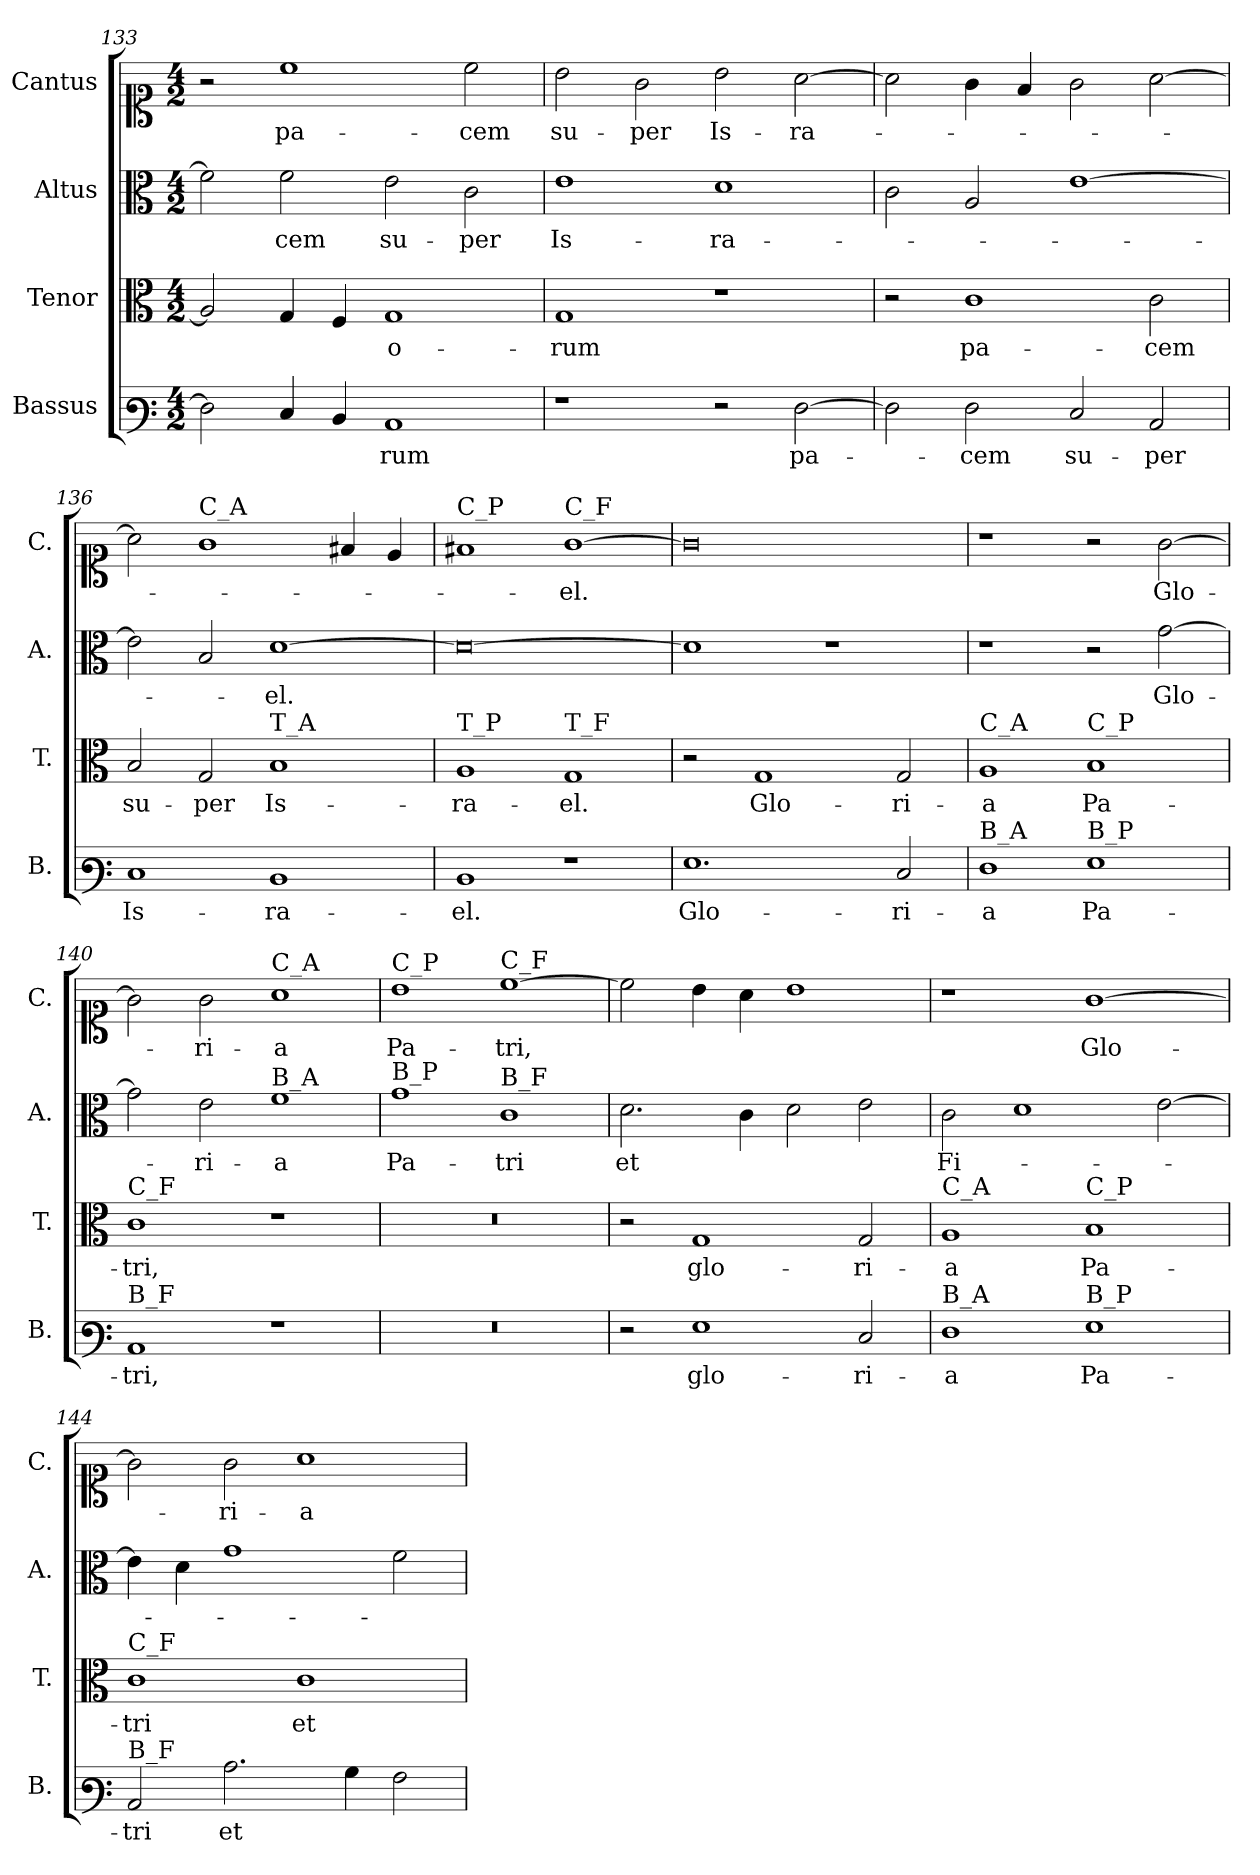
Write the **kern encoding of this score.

**kern	**text	**kern	**text	**kern	**text	**kern	**text
*part4	*part4	*part3	*part3	*part2	*part2	*part1	*part1
*staff4	*staff4	*staff3	*staff3	*staff2	*staff2	*staff1	*staff1
*I"Bassus	*	*I"Tenor	*	*I"Altus	*	*I"Cantus	*
*I'B.	*	*I'T.	*	*I'A.	*	*I'C.	*
*clefF3	*	*clefC3	*	*clefC3	*	*clefC1	*
*k[]	*	*k[]	*	*k[]	*	*k[]	*
*M4/2	*	*M4/2	*	*M4/2	*	*M4/2	*
=133	=133	=133	=133	=133	=133	=133	=133
2F\]	.	2A/]	.	2f\]	.	2r	.
4E/	.	4G/	.	2f\	-cem	1cc	pa-
4D/	.	4F/	.	.	.	.	.
1C	-rum	1G	-o-	2e\	su-	.	.
.	.	.	.	2c\	-per	2cc\	-cem
=134	=134	=134	=134	=134	=134	=134	=134
1r	.	1G	-rum	1e	Is-	2b\	su-
.	.	.	.	.	.	2g\	-per
2r	.	1r	.	1d	-ra-	2b\	Is-
[2F\	pa-	.	.	.	.	[2a\	-ra-
=135	=135	=135	=135	=135	=135	=135	=135
2F\]	.	2r	.	2c\	.	2a\]	.
2F\	-cem	1c	pa-	2A/	.	4g\	.
.	.	.	.	.	.	4f/	.
2E/	su-	.	.	[1e	.	2g\	.
2C/	-per	2c\	-cem	.	.	[2a\	.
!!LO:LB:g=z
=136	=136	=136	=136	=136	=136	=136	=136
1E	Is-	2B/	su-	2e\]	.	2a\]	.
!	!	!	!	!	!	!LO:TX:a:t=C_A	!
.	.	2G/	-per	2B/	.	1g	.
!	!	!LO:TX:a:t=T_A	!	!	!	!	!
1D	-ra-	1B	Is-	[1d	-el.	.	.
.	.	.	.	.	.	4f#X/	.
.	.	.	.	.	.	4e/	.
=137	=137	=137	=137	=137	=137	=137	=137
!	!	!	!	!	!	!LO:TX:a:t=C_P	!
!	!	!LO:TX:a:t=T_P	!	!	!	!	!
1D	-el.	1A	-ra-	0d_	.	1f#X	.
!	!	!	!	!	!	!LO:TX:a:t=C_F	!
!	!	!LO:TX:a:t=T_F	!	!	!	!	!
1r	.	1G	-el.	.	.	[1g	-el.
=138	=138	=138	=138	=138	=138	=138	=138
1.G	Glo-	2r	.	1d]	.	0g]	.
.	.	1G	Glo-	.	.	.	.
.	.	.	.	1r	.	.	.
2E/	-ri-	2G/	-ri-	.	.	.	.
=139	=139	=139	=139	=139	=139	=139	=139
!	!	!LO:TX:a:t=C_A	!	!	!	!	!
!LO:TX:a:t=B_A	!	!	!	!	!	!	!
1F	-a	1A	-a	1r	.	1r	.
!	!	!LO:TX:a:t=C_P	!	!	!	!	!
!LO:TX:a:t=B_P	!	!	!	!	!	!	!
1G	Pa-	1B	Pa-	2r	.	2r	.
.	.	.	.	[2g\	Glo-	[2g\	Glo-
=140	=140	=140	=140	=140	=140	=140	=140
!	!	!LO:TX:a:t=C_F	!	!	!	!	!
!LO:TX:a:t=B_F	!	!	!	!	!	!	!
1C	-tri,	1c	-tri,	2g\]	.	2g\]	.
.	.	.	.	2e\	-ri-	2g\	-ri-
!	!	!	!	!	!	!LO:TX:a:t=C_A	!
!	!	!	!	!LO:TX:a:t=B_A	!	!	!
1r	.	1r	.	1f	-a	1a	-a
=141	=141	=141	=141	=141	=141	=141	=141
!	!	!	!	!	!	!LO:TX:a:t=C_P	!
!	!	!	!	!LO:TX:a:t=B_P	!	!	!
!LO:N:vis=1	!	!LO:N:vis=1	!	!	!	!	!
0r	.	0r	.	1g	Pa-	1b	Pa-
!	!	!	!	!	!	!LO:TX:a:t=C_F	!
!	!	!	!	!LO:TX:a:t=B_F	!	!	!
.	.	.	.	1c	-tri	[1cc	-tri,
=142	=142	=142	=142	=142	=142	=142	=142
2r	.	2r	.	2.d\	et	2cc\]	.
1G	glo-	1G	glo-	.	.	4b\	.
.	.	.	.	4c\	.	4a\	.
.	.	.	.	2d\	.	1b	.
2E/	-ri-	2G/	-ri-	2e\	.	.	.
!!LO:PB:g=z
=143	=143	=143	=143	=143	=143	=143	=143
!	!	!LO:TX:a:t=C_A	!	!	!	!	!
!LO:TX:a:t=B_A	!	!	!	!	!	!	!
1F	-a	1A	-a	2c\	Fi-	1r	.
.	.	.	.	1d	.	.	.
!	!	!LO:TX:a:t=C_P	!	!	!	!	!
!LO:TX:a:t=B_P	!	!	!	!	!	!	!
1G	Pa-	1B	Pa-	.	.	[1g	Glo-
.	.	.	.	[2e\	.	.	.
=144	=144	=144	=144	=144	=144	=144	=144
!	!	!LO:TX:a:t=C_F	!	!	!	!	!
!LO:TX:a:t=B_F	!	!	!	!	!	!	!
2C/	-tri	1c	-tri	4e\]	.	2g\]	.
.	.	.	.	4d\	.	.	.
2.c\	et	.	.	1g	.	2g\	ri-
.	.	1c	et	.	.	1a	-a
4B\	.	.	.	.	.	.	.
2A\	.	.	.	2f\	.	.	.
=	=	=	=	=	=	=	=
*-	*-	*-	*-	*-	*-	*-	*-
